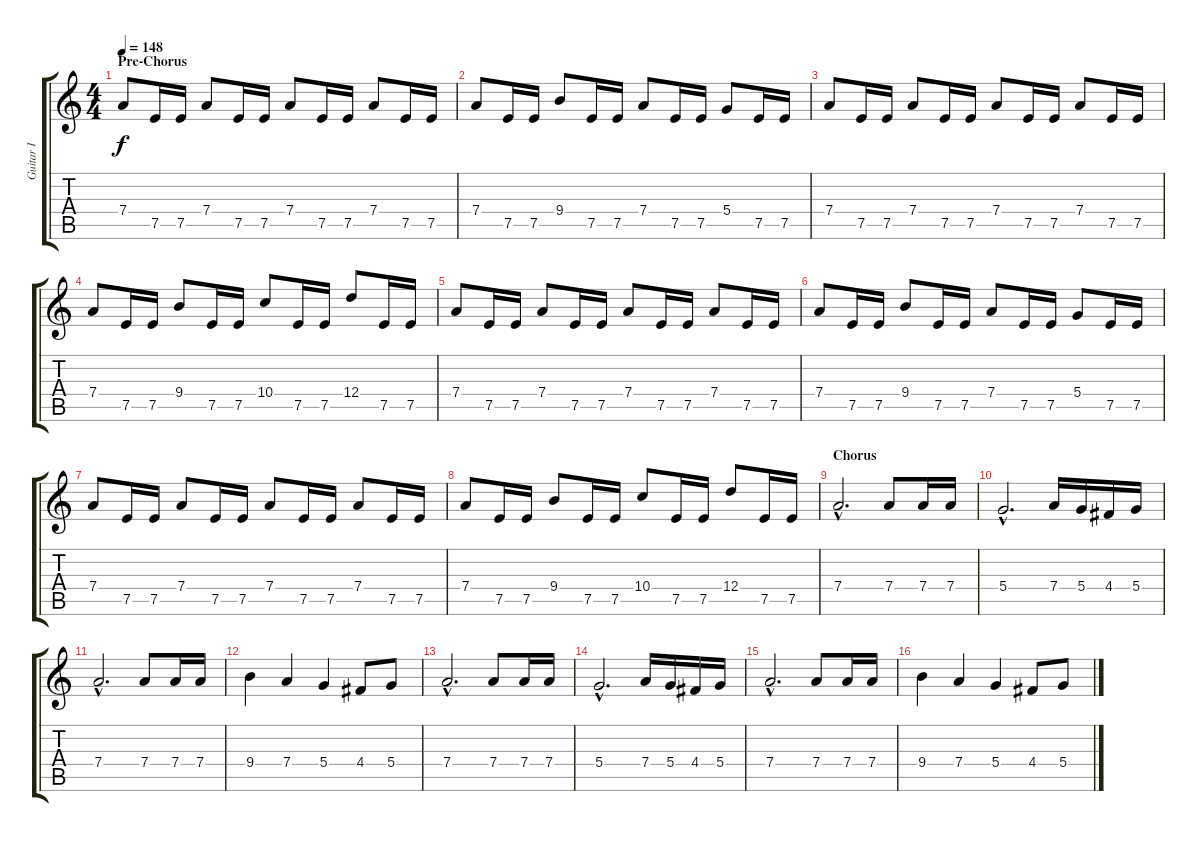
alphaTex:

\track ("Guitar I" "Guitar I") {instrument distortionguitar}
\staff {score tabs}
\tuning (E4 B3 G3 D3 A2 E2) {hide}
\ts (4 4)
\section ("" "Pre-Chorus")
\tempo 148
\clef g2
\ks c
7.4.8{dy f} 7.5.16 7.5.16 7.4.8 7.5.16 7.5.16 7.4.8 7.5.16 7.5.16 7.4.8 7.5.16 7.5.16 |
7.4.8 7.5.16 7.5.16 9.4.8 7.5.16 7.5.16 7.4.8 7.5.16 7.5.16 5.4.8 7.5.16 7.5.16 |
7.4.8 7.5.16 7.5.16 7.4.8 7.5.16 7.5.16 7.4.8 7.5.16 7.5.16 7.4.8 7.5.16 7.5.16 |
7.4.8 7.5.16 7.5.16 9.4.8 7.5.16 7.5.16 10.4.8 7.5.16 7.5.16 12.4.8 7.5.16 7.5.16 |
7.4.8 7.5.16 7.5.16 7.4.8 7.5.16 7.5.16 7.4.8 7.5.16 7.5.16 7.4.8 7.5.16 7.5.16 |
7.4.8 7.5.16 7.5.16 9.4.8 7.5.16 7.5.16 7.4.8 7.5.16 7.5.16 5.4.8 7.5.16 7.5.16 |
7.4.8 7.5.16 7.5.16 7.4.8 7.5.16 7.5.16 7.4.8 7.5.16 7.5.16 7.4.8 7.5.16 7.5.16 |
7.4.8 7.5.16 7.5.16 9.4.8 7.5.16 7.5.16 10.4.8 7.5.16 7.5.16 12.4.8 7.5.16 7.5.16 |
\section ("" "Chorus")
7.4{hac}.2{d} 7.4.8 7.4.16 7.4.16 |
5.4{hac}.2{d} 7.4.16 5.4.16 4.4.16 5.4.16 |
7.4{hac}.2{d} 7.4.8 7.4.16 7.4.16 |
9.4.4 7.4.4 5.4.4 4.4.8 5.4.8 |
7.4{hac}.2{d} 7.4.8 7.4.16 7.4.16 |
5.4{hac}.2{d} 7.4.16 5.4.16 4.4.16 5.4.16 |
7.4{hac}.2{d} 7.4.8 7.4.16 7.4.16 |
9.4.4 7.4.4 5.4.4 4.4.8 5.4.8
